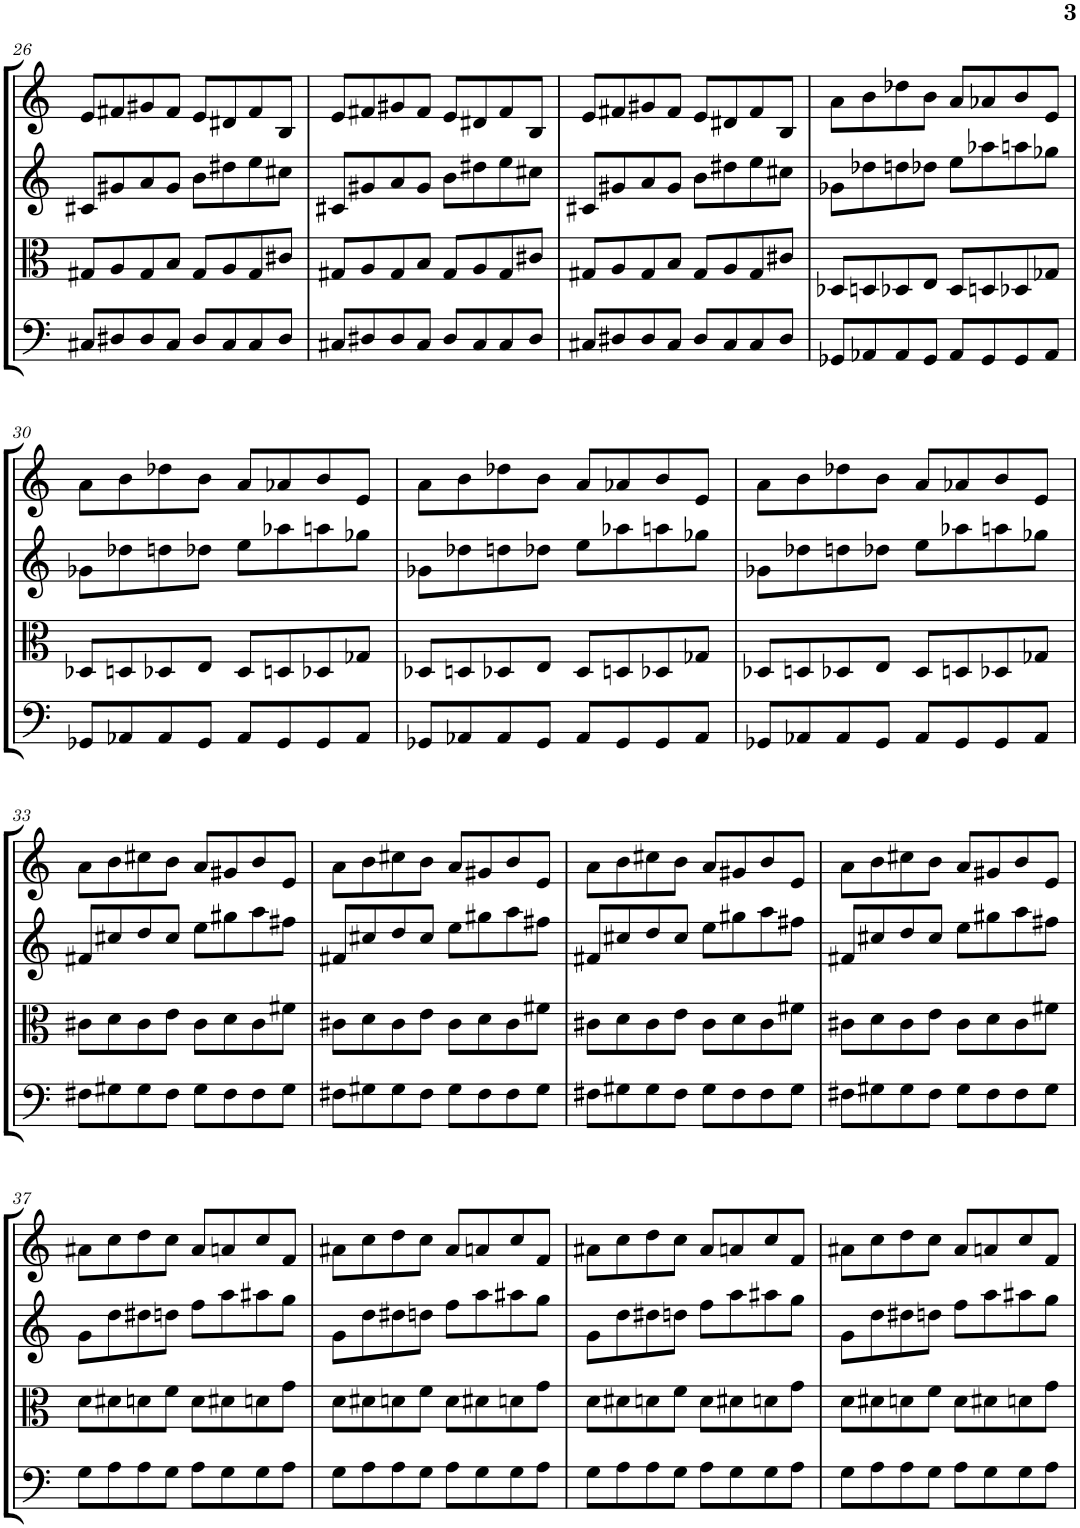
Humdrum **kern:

**kern	**kern	**kern	**kern
*part4	*part3	*part2	*part1
*staff4	*staff3	*staff2	*staff1
*I"Violoncello	*I"Viola	*I"Violin II	*I"Violin I
*I'Vc	*I'Vla	*I'Vln	*I'Vln
!!LO:PB:g=z
*clefF4	*clefC3	*clefG2	*clefG2
*k[]	*k[]	*k[]	*k[]
*M4/4	*M4/4	*M4/4	*M4/4
=26	=26	=26	=26
8C#X/L	8G#X/L	8c#X/L	8e/L
8D#X/	8A/	8g#X/	8f#X/
8D#/	8G#/	8a/	8g#X/
8C#/J	8B/J	8g#/J	8f#/J
8D#/L	8G#/L	8b\L	8e/L
8C#/	8A/	8dd#X\	8d#X/
8C#/	8G#/	8ee\	8f#/
8D#/J	8c#X/J	8cc#X\J	8B/J
=27	=27	=27	=27
8C#X/L	8G#X/L	8c#X/L	8e/L
8D#X/	8A/	8g#X/	8f#X/
8D#/	8G#/	8a/	8g#X/
8C#/J	8B/J	8g#/J	8f#/J
8D#/L	8G#/L	8b\L	8e/L
8C#/	8A/	8dd#X\	8d#X/
8C#/	8G#/	8ee\	8f#/
8D#/J	8c#X/J	8cc#X\J	8B/J
=28	=28	=28	=28
8C#X/L	8G#X/L	8c#X/L	8e/L
8D#X/	8A/	8g#X/	8f#X/
8D#/	8G#/	8a/	8g#X/
8C#/J	8B/J	8g#/J	8f#/J
8D#/L	8G#/L	8b\L	8e/L
8C#/	8A/	8dd#X\	8d#X/
8C#/	8G#/	8ee\	8f#/
8D#/J	8c#X/J	8cc#X\J	8B/J
=29	=29	=29	=29
8GG-X/L	8D-X/L	8g-X\L	8a\L
8AA-X/	8Dn/	8dd-X\	8b\
8AA-/	8D-X/	8ddn\	8dd-X\
8GG-/J	8E/J	8dd-X\J	8b\J
8AA-/L	8D-/L	8ee\L	8a/L
8GG-/	8Dn/	8aa-X\	8a-X/
8GG-/	8D-X/	8aan\	8b/
8AA-/J	8G-X/J	8gg-X\J	8e/J
!!LO:LB:g=z
=30	=30	=30	=30
8GG-X/L	8D-X/L	8g-X\L	8a\L
8AA-X/	8Dn/	8dd-X\	8b\
8AA-/	8D-X/	8ddn\	8dd-X\
8GG-/J	8E/J	8dd-X\J	8b\J
8AA-/L	8D-/L	8ee\L	8a/L
8GG-/	8Dn/	8aa-X\	8a-X/
8GG-/	8D-X/	8aan\	8b/
8AA-/J	8G-X/J	8gg-X\J	8e/J
=31	=31	=31	=31
8GG-X/L	8D-X/L	8g-X\L	8a\L
8AA-X/	8Dn/	8dd-X\	8b\
8AA-/	8D-X/	8ddn\	8dd-X\
8GG-/J	8E/J	8dd-X\J	8b\J
8AA-/L	8D-/L	8ee\L	8a/L
8GG-/	8Dn/	8aa-X\	8a-X/
8GG-/	8D-X/	8aan\	8b/
8AA-/J	8G-X/J	8gg-X\J	8e/J
=32	=32	=32	=32
8GG-X/L	8D-X/L	8g-X\L	8a\L
8AA-X/	8Dn/	8dd-X\	8b\
8AA-/	8D-X/	8ddn\	8dd-X\
8GG-/J	8E/J	8dd-X\J	8b\J
8AA-/L	8D-/L	8ee\L	8a/L
8GG-/	8Dn/	8aa-X\	8a-X/
8GG-/	8D-X/	8aan\	8b/
8AA-/J	8G-X/J	8gg-X\J	8e/J
!!LO:LB:g=z
=33	=33	=33	=33
8F#X\L	8c#X\L	8f#X/L	8a\L
8G#X\	8d\	8cc#X/	8b\
8G#\	8c#\	8dd/	8cc#X\
8F#\J	8e\J	8cc#/J	8b\J
8G#\L	8c#\L	8ee\L	8a/L
8F#\	8d\	8gg#X\	8g#X/
8F#\	8c#\	8aa\	8b/
8G#\J	8f#X\J	8ff#X\J	8e/J
=34	=34	=34	=34
8F#X\L	8c#X\L	8f#X/L	8a\L
8G#X\	8d\	8cc#X/	8b\
8G#\	8c#\	8dd/	8cc#X\
8F#\J	8e\J	8cc#/J	8b\J
8G#\L	8c#\L	8ee\L	8a/L
8F#\	8d\	8gg#X\	8g#X/
8F#\	8c#\	8aa\	8b/
8G#\J	8f#X\J	8ff#X\J	8e/J
=35	=35	=35	=35
8F#X\L	8c#X\L	8f#X/L	8a\L
8G#X\	8d\	8cc#X/	8b\
8G#\	8c#\	8dd/	8cc#X\
8F#\J	8e\J	8cc#/J	8b\J
8G#\L	8c#\L	8ee\L	8a/L
8F#\	8d\	8gg#X\	8g#X/
8F#\	8c#\	8aa\	8b/
8G#\J	8f#X\J	8ff#X\J	8e/J
=36	=36	=36	=36
8F#X\L	8c#X\L	8f#X/L	8a\L
8G#X\	8d\	8cc#X/	8b\
8G#\	8c#\	8dd/	8cc#X\
8F#\J	8e\J	8cc#/J	8b\J
8G#\L	8c#\L	8ee\L	8a/L
8F#\	8d\	8gg#X\	8g#X/
8F#\	8c#\	8aa\	8b/
8G#\J	8f#X\J	8ff#X\J	8e/J
!!LO:LB:g=z
=37	=37	=37	=37
8G\L	8d\L	8g\L	8a#X\L
8A\	8d#X\	8dd\	8cc\
8A\	8dn\	8dd#X\	8dd\
8G\J	8f\J	8ddn\J	8cc\J
8A\L	8d\L	8ff\L	8a#/L
8G\	8d#X\	8aa\	8an/
8G\	8dn\	8aa#X\	8cc/
8A\J	8g\J	8gg\J	8f/J
=38	=38	=38	=38
8G\L	8d\L	8g\L	8a#X\L
8A\	8d#X\	8dd\	8cc\
8A\	8dn\	8dd#X\	8dd\
8G\J	8f\J	8ddn\J	8cc\J
8A\L	8d\L	8ff\L	8a#/L
8G\	8d#X\	8aa\	8an/
8G\	8dn\	8aa#X\	8cc/
8A\J	8g\J	8gg\J	8f/J
=39	=39	=39	=39
8G\L	8d\L	8g\L	8a#X\L
8A\	8d#X\	8dd\	8cc\
8A\	8dn\	8dd#X\	8dd\
8G\J	8f\J	8ddn\J	8cc\J
8A\L	8d\L	8ff\L	8a#/L
8G\	8d#X\	8aa\	8an/
8G\	8dn\	8aa#X\	8cc/
8A\J	8g\J	8gg\J	8f/J
=40	=40	=40	=40
8G\L	8d\L	8g\L	8a#X\L
8A\	8d#X\	8dd\	8cc\
8A\	8dn\	8dd#X\	8dd\
8G\J	8f\J	8ddn\J	8cc\J
8A\L	8d\L	8ff\L	8a#/L
8G\	8d#X\	8aa\	8an/
8G\	8dn\	8aa#X\	8cc/
8A\J	8g\J	8gg\J	8f/J
=	=	=	=
*-	*-	*-	*-
